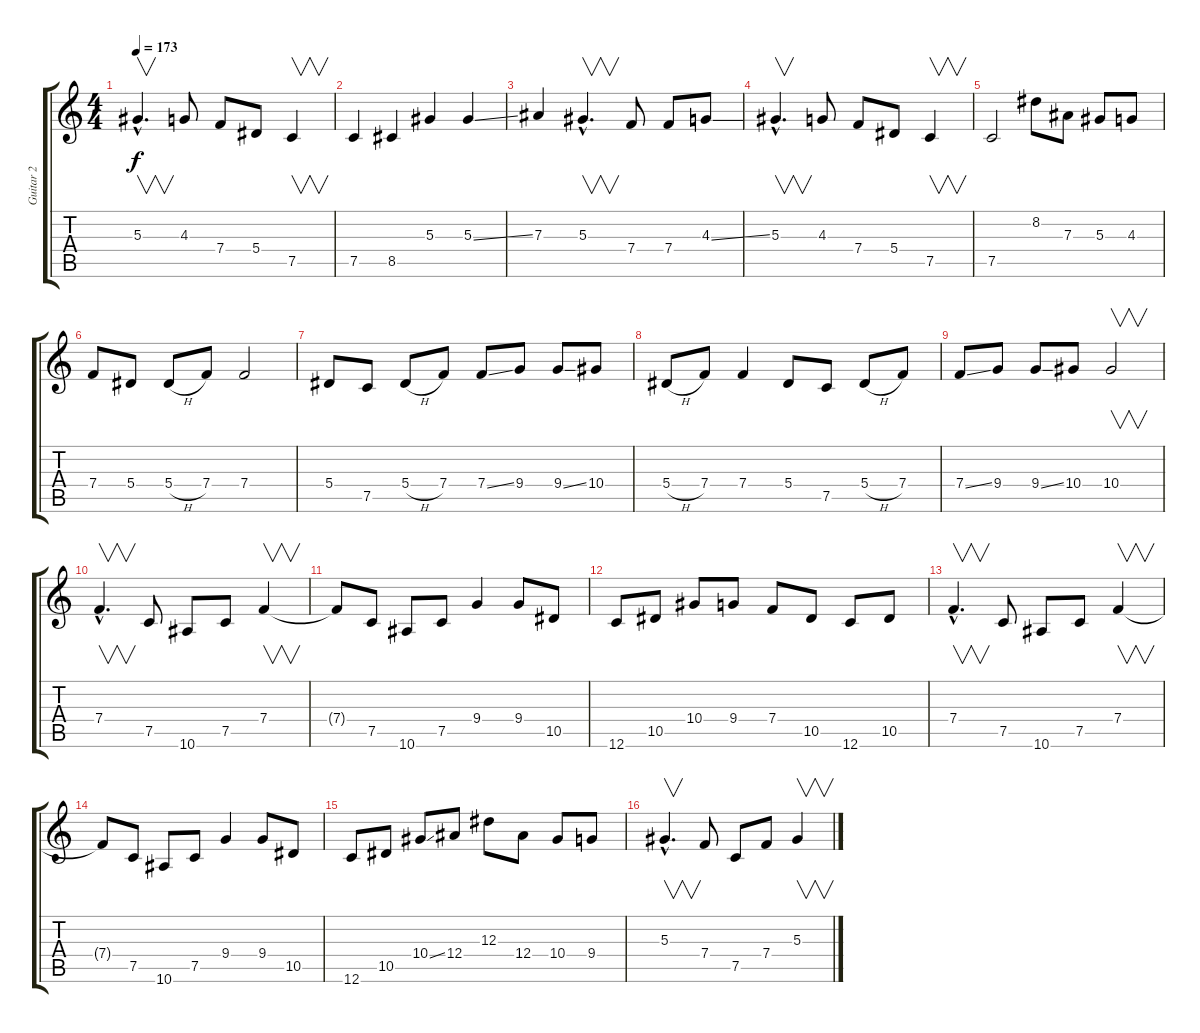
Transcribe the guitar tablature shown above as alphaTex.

\track ("Guitar 2" "Guitar 2") {instrument acousticguitarnylon}
\staff {score tabs}
\tuning (C4 G3 Eb3 Bb2 F2 C2) {hide}
\ts (4 4)
\tempo 173
\clef g2
\ks c
5.3{hac}.4{v d dy f} 4.3.8 7.4.8 5.4.8 7.5.4{v} |
7.5.4 8.5.4 5.3.4 5.3{ss}.4 |
7.3.4 5.3{hac}.4{v d} 7.4.8 7.4.8 4.3{ss}.8 |
5.3{hac}.4{v d} 4.3.8 7.4.8 5.4.8 7.5.4{v} |
7.5.2 8.2.8 7.3.8 5.3.8 4.3.8 |
7.4.8 5.4.8 5.4{h}.8 7.4.8 7.4.2 |
5.4.8 7.5.8 5.4{h}.8 7.4.8 7.4{ss}.8 9.4.8 9.4{ss}.8 10.4.8 |
5.4{h}.8 7.4.8 7.4.4 5.4.8 7.5.8 5.4{h}.8 7.4.8 |
7.4{ss}.8 9.4.8 9.4{ss}.8 10.4.8 10.4.2{v} |
7.4{hac}.4{v d} 7.5.8 10.6.8 7.5.8 7.4.4{v} |
7.4{t}.8 7.5.8 10.6.8 7.5.8 9.4.4 9.4.8 10.5.8 |
12.6.8 10.5.8 10.4.8 9.4.8 7.4.8 10.5.8 12.6.8 10.5.8 |
7.4{hac}.4{v d} 7.5.8 10.6.8 7.5.8 7.4.4{v} |
7.4{t}.8 7.5.8 10.6.8 7.5.8 9.4.4 9.4.8 10.5.8 |
12.6.8 10.5.8 10.4{ss}.8 12.4.8 12.3.8 12.4.8 10.4.8 9.4.8 |
5.3{hac}.4{v d} 7.4.8 7.5.8 7.4.8 5.3.4{v}
